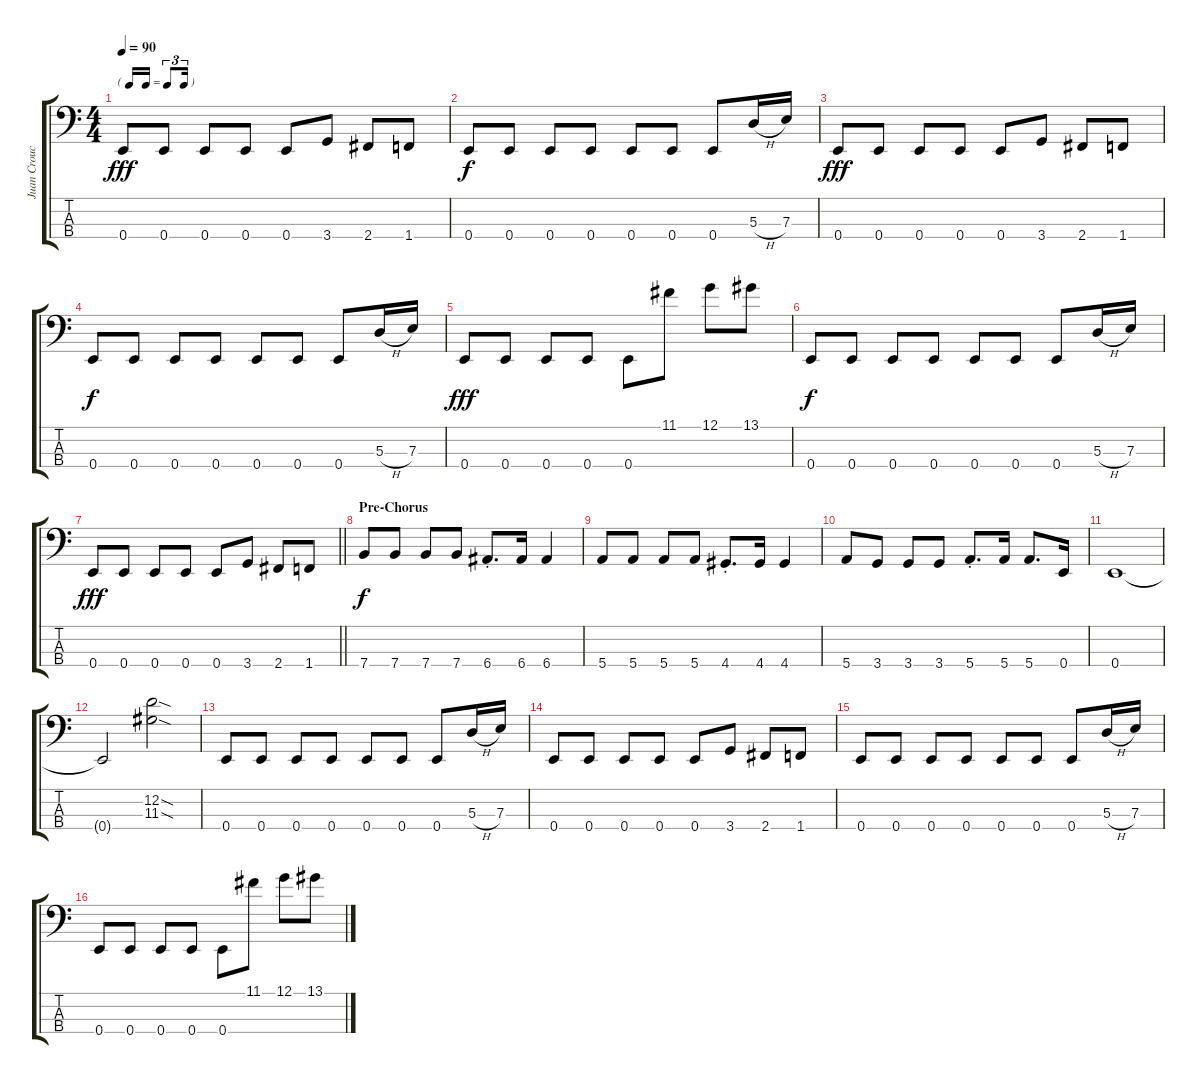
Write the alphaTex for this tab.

\track ("Juan Croucier - Bass" "Juan Crouc") {instrument electricbasspick}
\staff {score tabs}
\tuning (G2 D2 A1 E1) {hide}
\ts (4 4)
\tf triplet16th
\tempo 90
\clef f4
\ks c
0.4.8{dy fff} 0.4.8 0.4.8 0.4.8 0.4.8 3.4.8 2.4.8 1.4.8 |
0.4.8{dy f} 0.4.8 0.4.8 0.4.8 0.4.8 0.4.8 0.4.8 5.3{h}.16 7.3.16 |
0.4.8{dy fff} 0.4.8 0.4.8 0.4.8 0.4.8 3.4.8 2.4.8 1.4.8 |
0.4.8{dy f} 0.4.8 0.4.8 0.4.8 0.4.8 0.4.8 0.4.8 5.3{h}.16 7.3.16 |
0.4.8{dy fff} 0.4.8 0.4.8 0.4.8 0.4.8 11.1.8 12.1.8 13.1.8 |
0.4.8{dy f} 0.4.8 0.4.8 0.4.8 0.4.8 0.4.8 0.4.8 5.3{h}.16 7.3.16 |
\barLineRight lightlight
0.4.8{dy fff} 0.4.8 0.4.8 0.4.8 0.4.8 3.4.8 2.4.8 1.4.8 |
\section ("" "Pre-Chorus")
7.4.8{dy f} 7.4.8 7.4.8 7.4.8 6.4{st}.8{d} 6.4.16 6.4.4 |
5.4.8 5.4.8 5.4.8 5.4.8 4.4{st}.8{d} 4.4.16 4.4.4 |
5.4.8 3.4.8 3.4.8 3.4.8 5.4{st}.8{d} 5.4.16 5.4.8{d} 0.4.16 |
0.4.1 |
0.4{t}.2 (12.2{sod} 11.3{sod}).2 |
0.4.8 0.4.8 0.4.8 0.4.8 0.4.8 0.4.8 0.4.8 5.3{h}.16 7.3.16 |
0.4.8 0.4.8 0.4.8 0.4.8 0.4.8 3.4.8 2.4.8 1.4.8 |
0.4.8 0.4.8 0.4.8 0.4.8 0.4.8 0.4.8 0.4.8 5.3{h}.16 7.3.16 |
0.4.8 0.4.8 0.4.8 0.4.8 0.4.8 11.1.8 12.1.8 13.1.8
